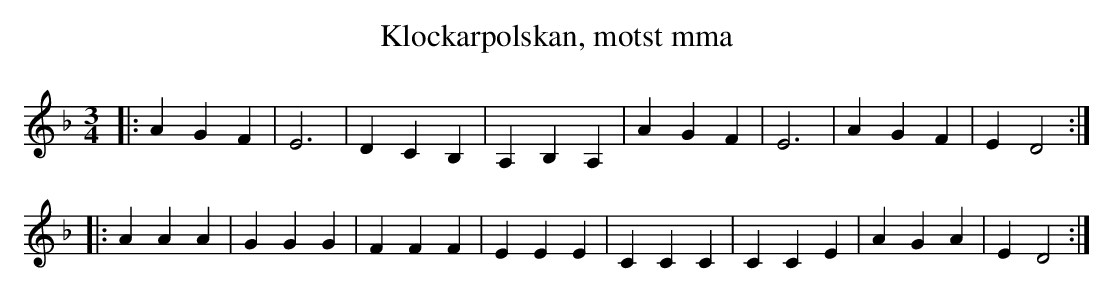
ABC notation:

X:1
T:Klockarpolskan, motst mma
M:3/4
L:1/4
K:Dm
|: AGF | E3 | D C B, | A,B,A, | AGF | E3 | AGF | E D2 :|
|: AAA | GGG | FFF | EEE | CCC | CCE | AGA | E D2 :|
